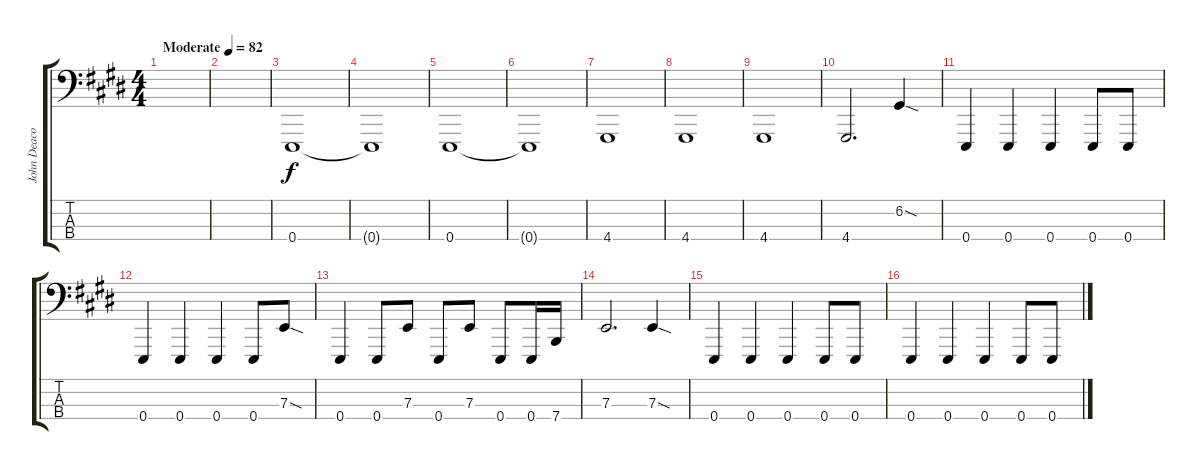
\track ("John Deacon" "John Deaco") {instrument lead8bassandlead}
\staff {score tabs}
\tuning (G2 D2 A1 E1) {hide}
\ts (4 4)
\tempo (82 "Moderate")
\clef f4
\ks e
|
|
0.4.1 |
0.4{t}.1 |
0.4.1 |
0.4{t}.1 |
4.4.1 |
4.4.1 |
4.4.1 |
4.4.2{d} 6.2{sod}.4 |
0.4.4 0.4.4 0.4.4 0.4.8 0.4.8 |
0.4.4 0.4.4 0.4.4 0.4.8 7.3{sod}.8 |
0.4.4 0.4.8 7.3.8 0.4.8 7.3.8 0.4.8 0.4.16 7.4.16 |
7.3.2{d} 7.3{sod}.4 |
0.4.4 0.4.4 0.4.4 0.4.8 0.4.8 |
0.4.4 0.4.4 0.4.4 0.4.8 0.4.8
